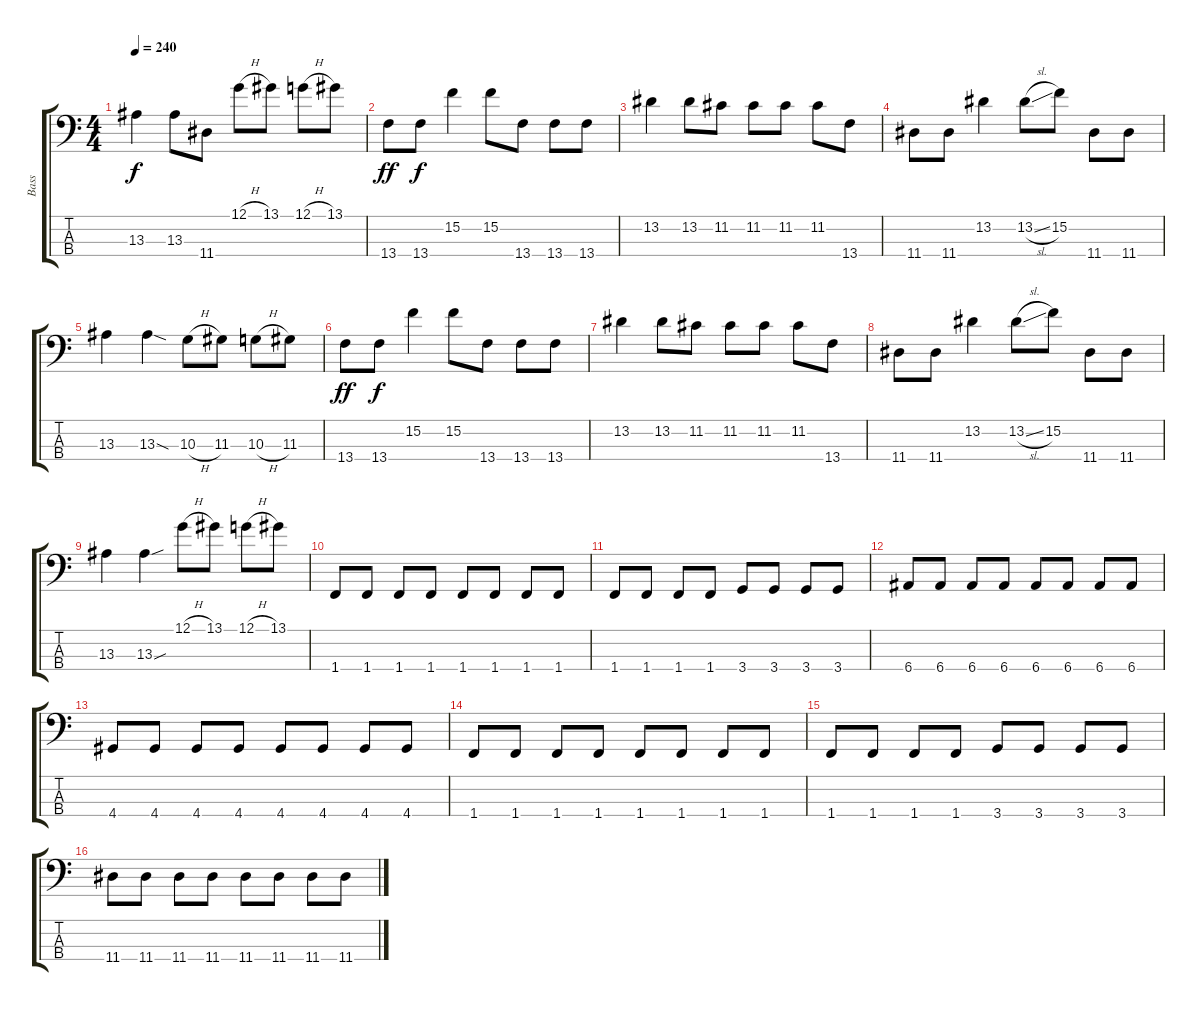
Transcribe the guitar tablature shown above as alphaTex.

\track ("Bass" "Bass") {instrument electricbasspick}
\staff {score tabs}
\tuning (G2 D2 A1 E1) {hide}
\ts (4 4)
\tempo 240
\clef f4
\ks c
13.3.4{dy f} 13.3.8 11.4.8 12.1{h}.8 13.1.8 12.1{h}.8 13.1.8 |
13.4.8{dy ff} 13.4.8{dy f} 15.2.4 15.2.8 13.4.8 13.4.8 13.4.8 |
13.2.4 13.2.8 11.2.8 11.2.8 11.2.8 11.2.8 13.4.8 |
11.4.8 11.4.8 13.2.4 13.2{sl}.8 15.2.8 11.4.8 11.4.8 |
13.3.4 13.3{sod}.4 10.3{h}.8 11.3.8 10.3{h}.8 11.3.8 |
13.4.8{dy ff} 13.4.8{dy f} 15.2.4 15.2.8 13.4.8 13.4.8 13.4.8 |
13.2.4 13.2.8 11.2.8 11.2.8 11.2.8 11.2.8 13.4.8 |
11.4.8 11.4.8 13.2.4 13.2{sl}.8 15.2.8 11.4.8 11.4.8 |
13.3.4 13.3{sou}.4 12.1{h}.8 13.1.8 12.1{h}.8 13.1.8 |
1.4.8 1.4.8 1.4.8 1.4.8 1.4.8 1.4.8 1.4.8 1.4.8 |
1.4.8 1.4.8 1.4.8 1.4.8 3.4.8 3.4.8 3.4.8 3.4.8 |
6.4.8 6.4.8 6.4.8 6.4.8 6.4.8 6.4.8 6.4.8 6.4.8 |
4.4.8 4.4.8 4.4.8 4.4.8 4.4.8 4.4.8 4.4.8 4.4.8 |
1.4.8 1.4.8 1.4.8 1.4.8 1.4.8 1.4.8 1.4.8 1.4.8 |
1.4.8 1.4.8 1.4.8 1.4.8 3.4.8 3.4.8 3.4.8 3.4.8 |
11.4.8 11.4.8 11.4.8 11.4.8 11.4.8 11.4.8 11.4.8 11.4.8
